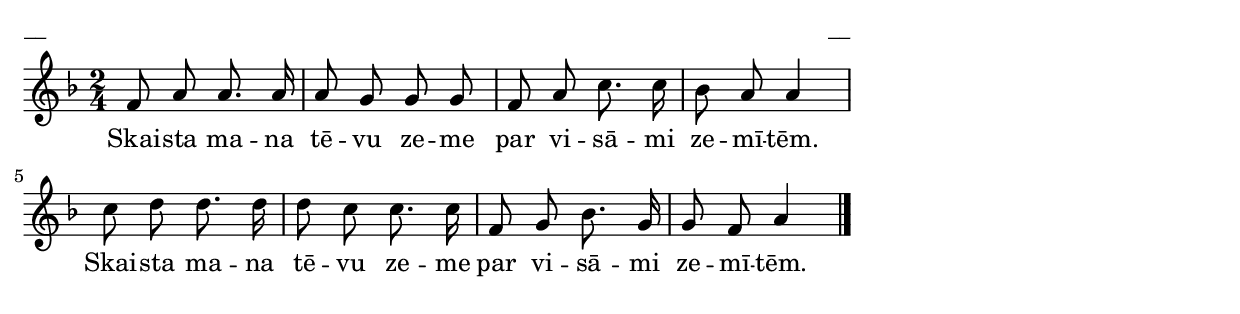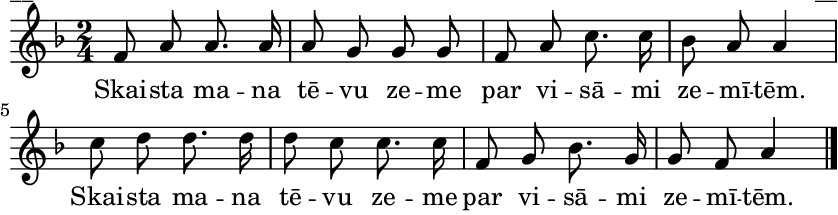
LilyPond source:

\version "2.13.18"
#(ly:set-option 'crop #t)

%\header {
%    title = "Skaista mana tēvu zeme"
%}
\paper {
line-width = 14\cm
left-margin = 0.4\cm
between-system-padding = 0.1\cm
between-system-space = 0.1\cm
}
\layout {
indent = #0
ragged-last = ##f
}


voiceA = \relative c' {
\clef "treble"
\key f \major
\time 2/4
f8 a a8. a16 | a8 g g g | 
f8 a c8. c16 | bes8 a a4 |
c8 d d8. d16 | d8 c8 c8. c16 |
f,8 g bes8. g16 | g8 f a4 
\bar "|."
} 


lyricA = \lyricmode {
Skai -- sta ma -- na tē -- vu ze -- me 
par vi -- sā -- mi ze -- mī -- tēm.
Skai -- sta ma -- na tē -- vu ze -- me 
par vi -- sā -- mi ze -- mī -- tēm.
}



fullScore = <<
\new Staff {
<<
\new Voice = "voiceA" { \oneVoice \autoBeamOff \voiceA }
\new Lyrics \lyricsto "voiceA" \lyricA
>>
}
>>

\score {
\fullScore
\header { piece = "__" opus = "__" }
}
\markup { \with-color #(x11-color 'white) \sans \smaller "__" }
\score {
\unfoldRepeats
\fullScore
\midi {
\context { \Staff \remove "Staff_performer" }
\context { \Voice \consists "Staff_performer" }
}
}



